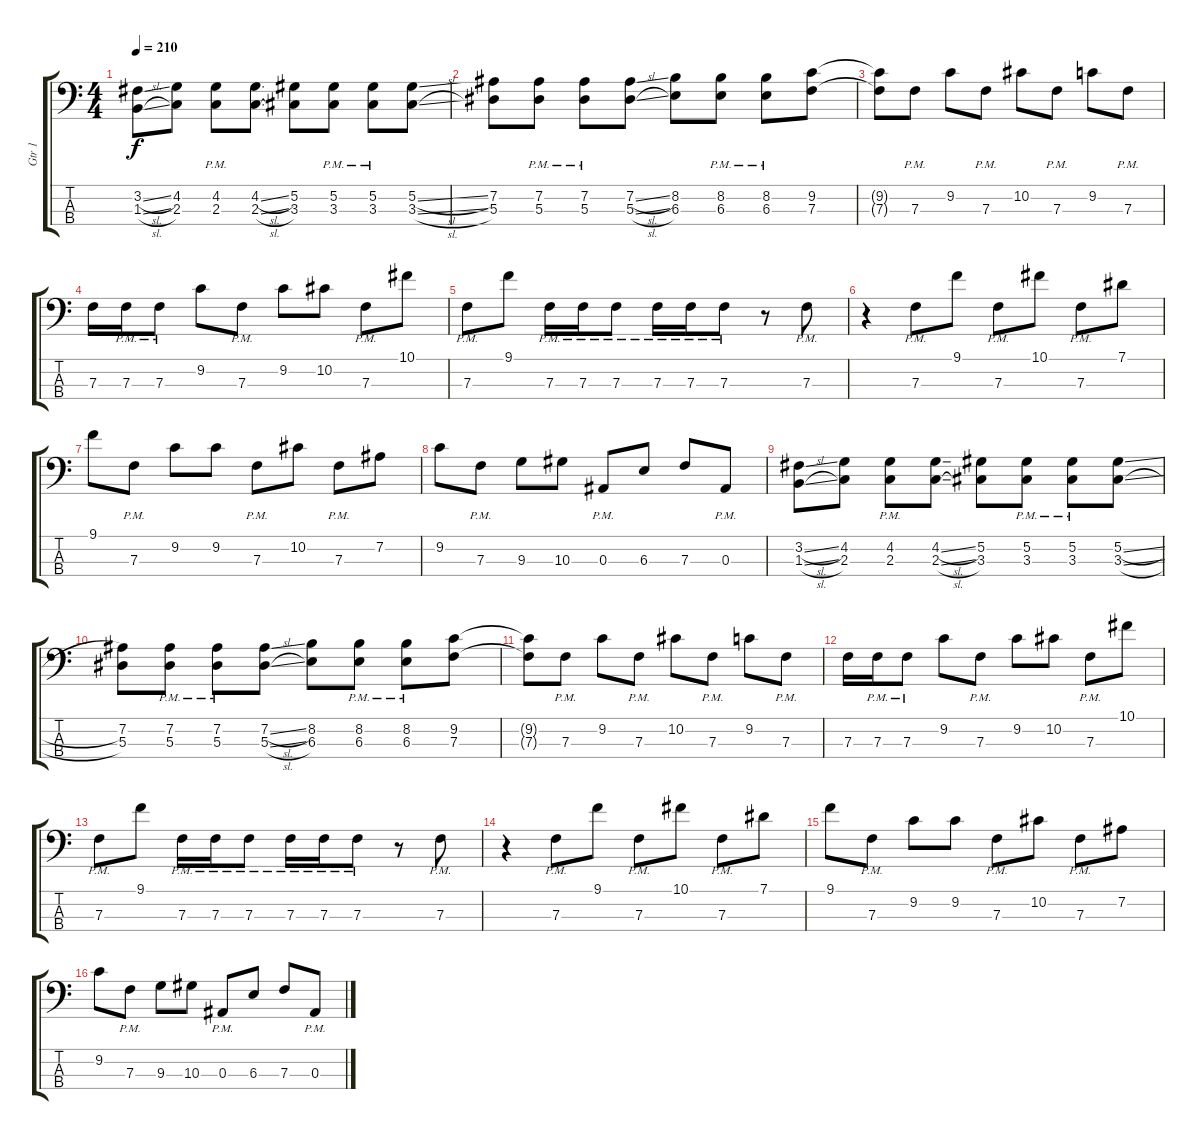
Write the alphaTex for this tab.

\track ("Gtr 1" "Gtr 1") {instrument distortionguitar}
\staff {score tabs}
\tuning (Ab2 Eb2 Bb1 F1) {hide}
\ts (4 4)
\tempo 210
\clef f4
\ks c
(3.2{sl} 1.3{sl}).8{dy f} (4.2 2.3).8 (4.2{pm} 2.3{pm}).8 (4.2{sl} 2.3{sl}).8 (5.2 3.3).8 (5.2{pm} 3.3{pm}).8 (5.2{pm} 3.3{pm}).8 (5.2{sl} 3.3{sl}).8 |
(7.2 5.3).8 (7.2{pm} 5.3{pm}).8 (7.2 5.3{pm}).8 (7.2{sl} 5.3{sl}).8 (8.2 6.3).8 (8.2{pm} 6.3{pm}).8 (8.2{pm} 6.3{pm}).8 (9.2 7.3).8 |
(9.2{t} 7.3{t}).8 7.3{pm}.8 9.2.8 7.3{pm}.8 10.2.8 7.3{pm}.8 9.2.8 7.3{pm}.8 |
7.3.16 7.3{pm}.16 7.3{pm}.8 9.2.8 7.3{pm}.8 9.2.8 10.2.8 7.3{pm}.8 10.1.8 |
7.3{pm}.8 9.1.8 7.3{pm}.16 7.3{pm}.16 7.3{pm}.8 7.3{pm}.16 7.3{pm}.16 7.3{pm}.8 r.8 7.3{pm}.8 |
r.4 7.3{pm}.8 9.1.8 7.3{pm}.8 10.1.8 7.3{pm}.8 7.1.8 |
9.1.8 7.3{pm}.8 9.2.8 9.2.8 7.3{pm}.8 10.2.8 7.3{pm}.8 7.2.8 |
9.2.8 7.3{pm}.8 9.3.8 10.3.8 0.3{pm}.8 6.3.8 7.3.8 0.3{pm}.8 |
(3.2{sl} 1.3{sl}).8 (4.2 2.3).8 (4.2{pm} 2.3{pm}).8 (4.2{sl} 2.3{sl}).8 (5.2 3.3).8 (5.2{pm} 3.3{pm}).8 (5.2{pm} 3.3{pm}).8 (5.2{sl} 3.3{sl}).8 |
(7.2 5.3).8 (7.2{pm} 5.3{pm}).8 (7.2 5.3{pm}).8 (7.2{sl} 5.3{sl}).8 (8.2 6.3).8 (8.2{pm} 6.3{pm}).8 (8.2{pm} 6.3{pm}).8 (9.2 7.3).8 |
(9.2{t} 7.3{t}).8 7.3{pm}.8 9.2.8 7.3{pm}.8 10.2.8 7.3{pm}.8 9.2.8 7.3{pm}.8 |
7.3.16 7.3{pm}.16 7.3{pm}.8 9.2.8 7.3{pm}.8 9.2.8 10.2.8 7.3{pm}.8 10.1.8 |
7.3{pm}.8 9.1.8 7.3{pm}.16 7.3{pm}.16 7.3{pm}.8 7.3{pm}.16 7.3{pm}.16 7.3{pm}.8 r.8 7.3{pm}.8 |
r.4 7.3{pm}.8 9.1.8 7.3{pm}.8 10.1.8 7.3{pm}.8 7.1.8 |
9.1.8 7.3{pm}.8 9.2.8 9.2.8 7.3{pm}.8 10.2.8 7.3{pm}.8 7.2.8 |
9.2.8 7.3{pm}.8 9.3.8 10.3.8 0.3{pm}.8 6.3.8 7.3.8 0.3{pm}.8
